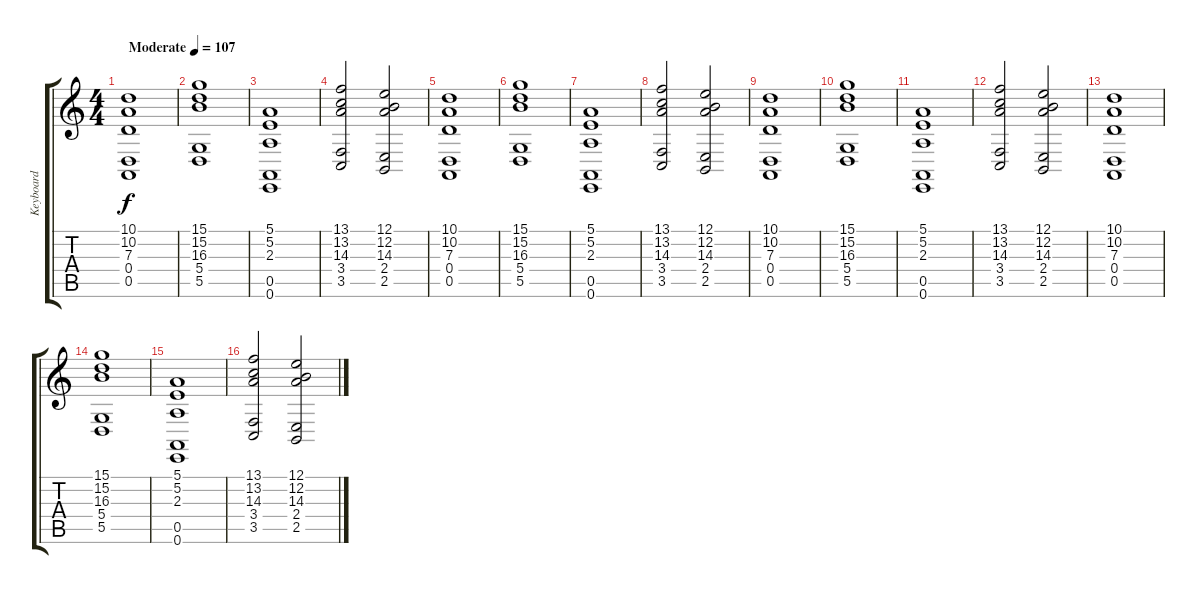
\track ("Keyboard" "Keyboard") {instrument drawbarorgan}
\staff {score tabs}
\tuning (E4 B3 G3 D3 A2 E2) {hide}
\ts (4 4)
\tempo (107 "Moderate")
\clef g2
\ks c
(10.1 10.2 7.3 0.4 0.5).1{dy f instrument drawbarorgan} |
(15.1 15.2 16.3 5.4 5.5).1 |
(5.1 5.2 2.3 0.5 0.6).1 |
(13.1 13.2 14.3 3.4 3.5).2 (12.1 12.2 14.3 2.4 2.5).2 |
(10.1 10.2 7.3 0.4 0.5).1 |
(15.1 15.2 16.3 5.4 5.5).1 |
(5.1 5.2 2.3 0.5 0.6).1 |
(13.1 13.2 14.3 3.4 3.5).2 (12.1 12.2 14.3 2.4 2.5).2 |
(10.1 10.2 7.3 0.4 0.5).1 |
(15.1 15.2 16.3 5.4 5.5).1 |
(5.1 5.2 2.3 0.5 0.6).1 |
(13.1 13.2 14.3 3.4 3.5).2 (12.1 12.2 14.3 2.4 2.5).2 |
(10.1 10.2 7.3 0.4 0.5).1 |
(15.1 15.2 16.3 5.4 5.5).1 |
(5.1 5.2 2.3 0.5 0.6).1 |
(13.1 13.2 14.3 3.4 3.5).2 (12.1 12.2 14.3 2.4 2.5).2
